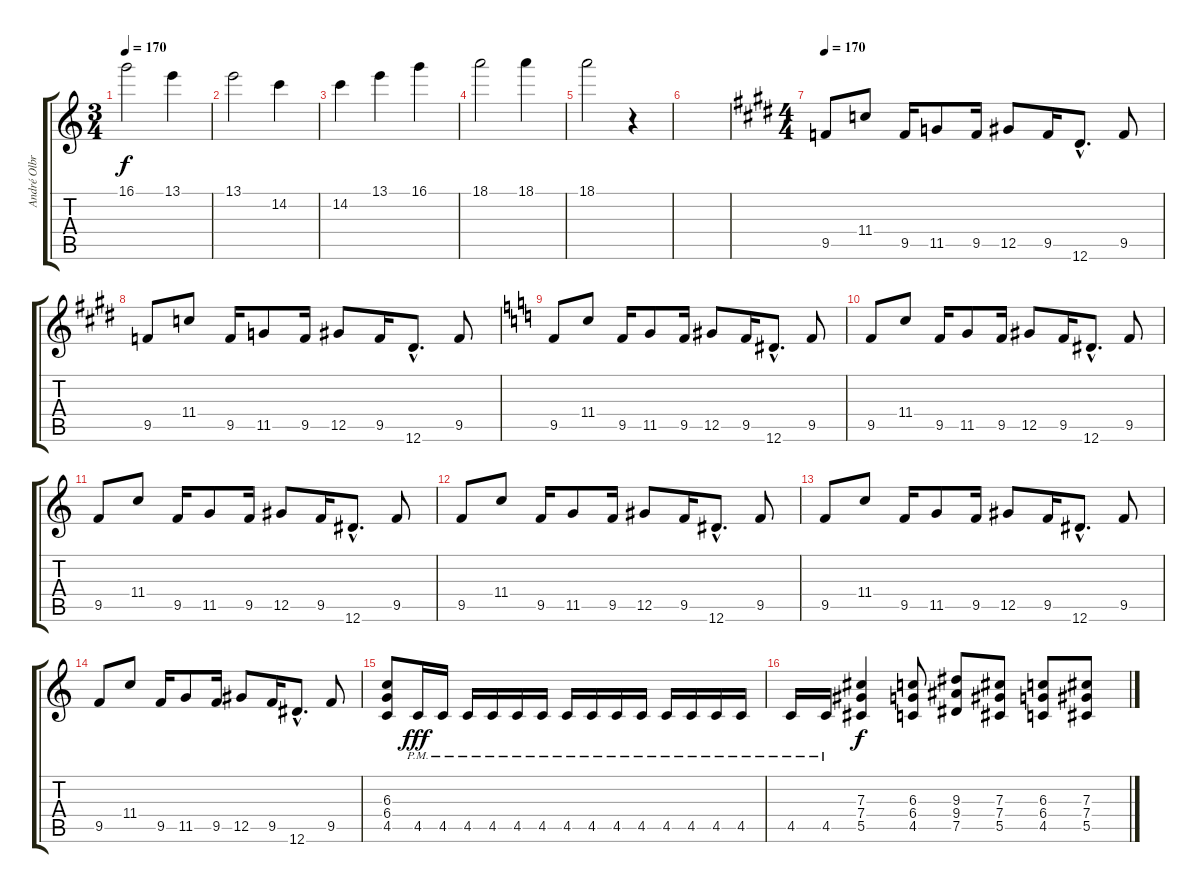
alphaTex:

\track ("André Olbrich" "André Olbr") {instrument overdrivenguitar}
\staff {score tabs}
\tuning (Eb4 Bb3 Gb3 Db3 Ab2 Eb2) {hide}
\ts (3 4)
\tempo 170
\clef g2
\ks c
16.1.2{dy f} 13.1.4 |
13.1.2 14.2.4 |
14.2.4 13.1.4 16.1.4 |
18.1.2 18.1.4 |
18.1.2 r.4 |
|
\ts (4 4)
\tempo 170
\ks e
9.5.8{instrument overdrivenguitar} 11.4.8 9.5.16 11.5.8 9.5.16 12.5.8 9.5.16 12.6{hac}.8{d} 9.5.8 |
9.5.8 11.4.8 9.5.16 11.5.8 9.5.16 12.5.8 9.5.16 12.6{hac}.8{d} 9.5.8 |
\ks c
9.5.8 11.4.8 9.5.16 11.5.8 9.5.16 12.5.8 9.5.16 12.6{hac}.8{d} 9.5.8 |
9.5.8 11.4.8 9.5.16 11.5.8 9.5.16 12.5.8 9.5.16 12.6{hac}.8{d} 9.5.8 |
9.5.8 11.4.8 9.5.16 11.5.8 9.5.16 12.5.8 9.5.16 12.6{hac}.8{d} 9.5.8 |
9.5.8 11.4.8 9.5.16 11.5.8 9.5.16 12.5.8 9.5.16 12.6{hac}.8{d} 9.5.8 |
9.5.8 11.4.8 9.5.16 11.5.8 9.5.16 12.5.8 9.5.16 12.6{hac}.8{d} 9.5.8 |
9.5.8 11.4.8 9.5.16 11.5.8 9.5.16 12.5.8 9.5.16 12.6{hac}.8{d} 9.5.8 |
(6.3 6.4 4.5).8 4.5{pm}.16{dy fff} 4.5{pm}.16 4.5{pm}.16 4.5{pm}.16 4.5{pm}.16 4.5{pm}.16 4.5{pm}.16 4.5{pm}.16 4.5{pm}.16 4.5{pm}.16 4.5{pm}.16 4.5{pm}.16 4.5{pm}.16 4.5{pm}.16 |
4.5{pm}.16 4.5{pm}.16 (7.3 7.4 5.5).4{dy f} (6.3 6.4 4.5).8 (9.3 9.4 7.5).8 (7.3 7.4 5.5).8 (6.3 6.4 4.5).8 (7.3 7.4 5.5).8
